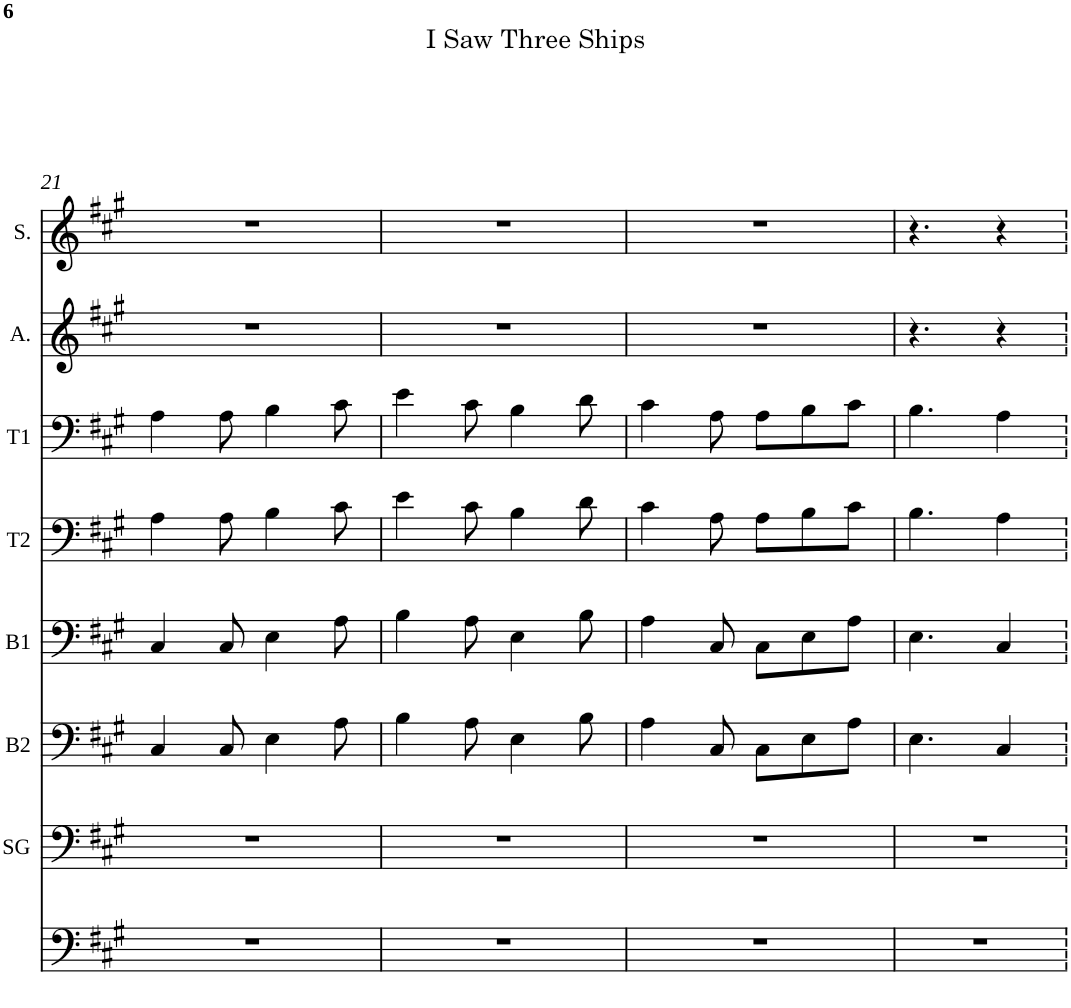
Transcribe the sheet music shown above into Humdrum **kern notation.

**kern	**kern	**kern	**kern	**kern	**kern	**kern	**kern
*part8	*part7	*part6	*part5	*part4	*part3	*part2	*part1
*staff8	*staff7	*staff6	*staff5	*staff4	*staff3	*staff2	*staff1
*I"Piano	*I"Some Guys	*I"Bass 2	*I"Bass 1	*I"Tenor 2	*I"Tenor 1	*I"Alto	*I"Soprano
*	*I'SG	*I'B2	*I'B1	*I'T2	*I'T1	*I'A.	*I'S.
!!LO:PB:g=z
*clefF4	*clefF4	*clefF4	*clefF4	*clefF4	*clefF4	*clefG2	*clefG2
*k[f#c#g#]	*k[f#c#g#]	*k[f#c#g#]	*k[f#c#g#]	*k[f#c#g#]	*k[f#c#g#]	*k[f#c#g#]	*k[f#c#g#]
*A:	*A:	*A:	*A:	*A:	*A:	*A:	*A:
*M6/8	*M6/8	*M6/8	*M6/8	*M6/8	*M6/8	*M6/8	*M6/8
=21	=21	=21	=21	=21	=21	=21	=21
2.r	2.r	4C#/	4C#/	4A\	4A\	2.r	2.r
.	.	8C#/	8C#/	8A\	8A\	.	.
.	.	4E\	4E\	4B\	4B\	.	.
.	.	8A\	8A\	8c#\	8c#\	.	.
=22	=22	=22	=22	=22	=22	=22	=22
2.r	2.r	4B\	4B\	4e\	4e\	2.r	2.r
.	.	8A\	8A\	8c#\	8c#\	.	.
.	.	4E\	4E\	4B\	4B\	.	.
.	.	8B\	8B\	8d\	8d\	.	.
=23	=23	=23	=23	=23	=23	=23	=23
2.r	2.r	4A\	4A\	4c#\	4c#\	2.r	2.r
.	.	8C#/	8C#/	8A\	8A\	.	.
.	.	8C#\L	8C#\L	8A\L	8A\L	.	.
.	.	8E\	8E\	8B\	8B\	.	.
.	.	8A\J	8A\J	8c#\J	8c#\J	.	.
=24	=24	=24	=24	=24	=24	=24	=24
2.r	2.r	4.E\	4.E\	4.B\	4.B\	4.r	4.r
.	.	4C#/	4C#/	4A\	4A\	4r	4r
.	.	8ryy	8ryy	8ryy	8ryy	8ryy	8ryy
=	=	=	=	=	=	=	=
*-	*-	*-	*-	*-	*-	*-	*-
